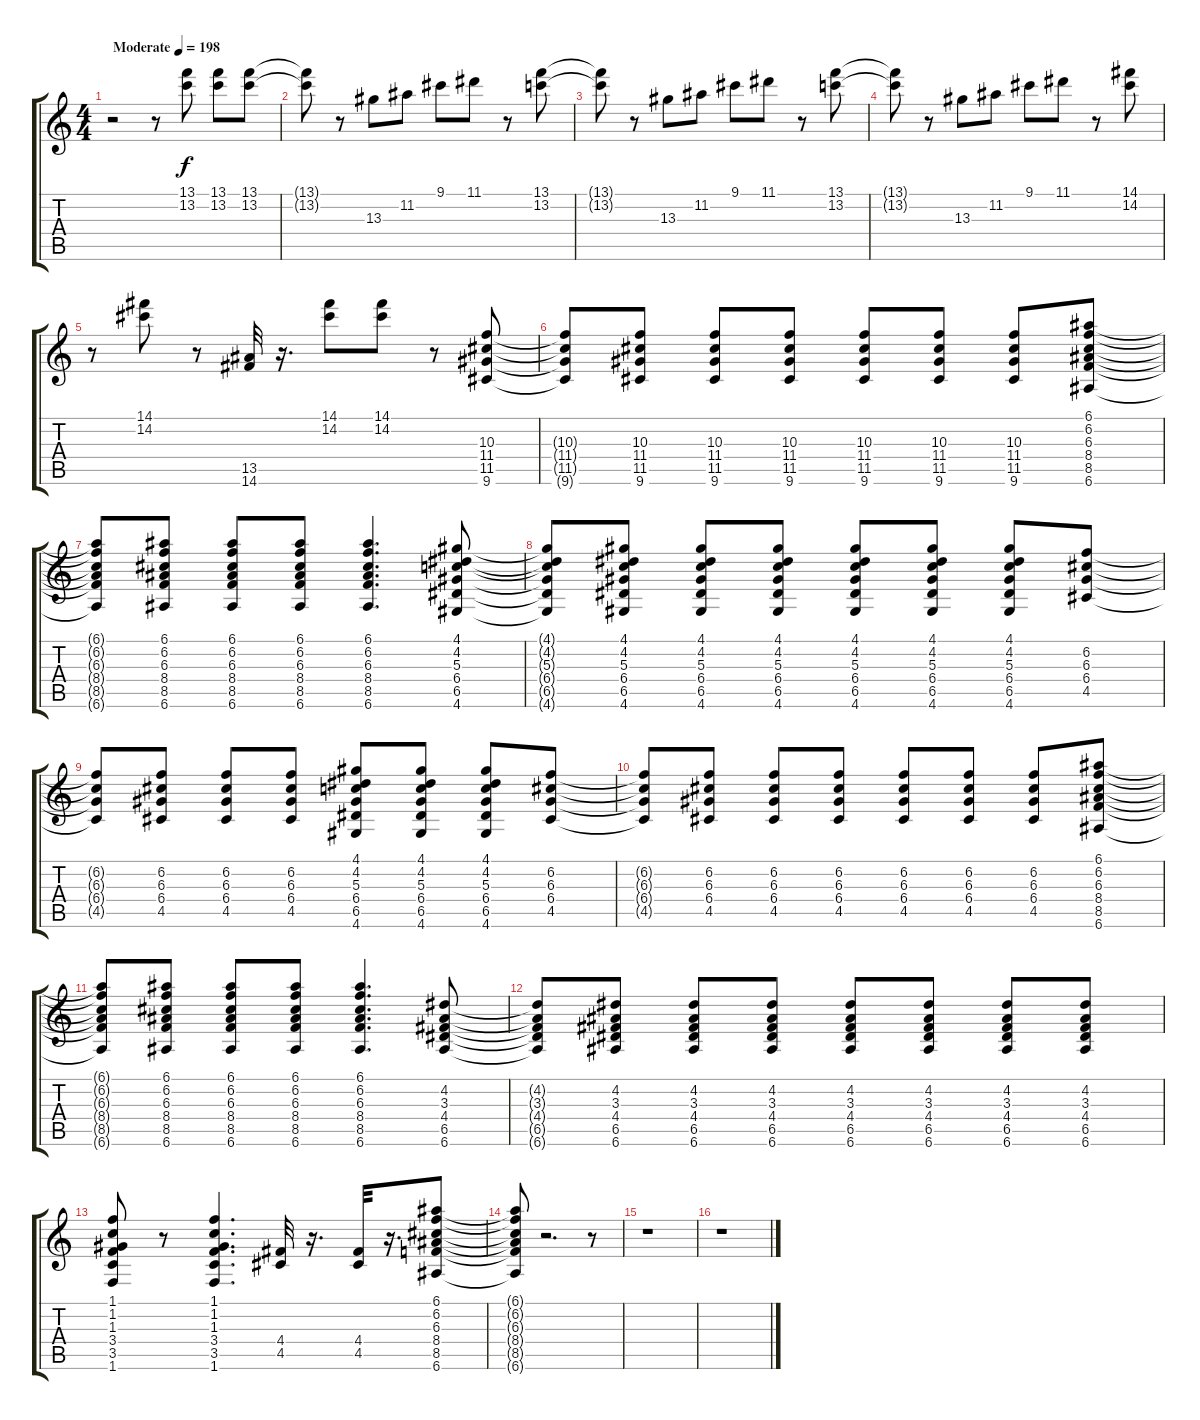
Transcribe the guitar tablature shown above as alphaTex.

\track "" {instrument electricguitarclean}
\staff {score tabs}
\tuning (E4 B3 G3 D3 A2 E2) {hide}
\ts (4 4)
\tempo (198 "Moderate")
\clef g2
\ks c
r.2{dy f instrument electricguitarclean} r.8 (13.1 13.2).8 (13.1 13.2).8 (13.1 13.2).8 |
(13.1{t} 13.2{t}).8 r.8 13.3.8 11.2.8 9.1.8 11.1.8 r.8 (13.1 13.2).8 |
(13.1{t} 13.2{t}).8 r.8 13.3.8 11.2.8 9.1.8 11.1.8 r.8 (13.1 13.2).8 |
(13.1{t} 13.2{t}).8 r.8 13.3.8 11.2.8 9.1.8 11.1.8 r.8 (14.1 14.2).8 |
r.8 (14.1 14.2).8 r.8 (13.5 14.6).32 r.16{d} (14.1 14.2).8 (14.1 14.2).8 r.8 (10.3 11.4 11.5 9.6).8 |
(10.3{t} 11.4{t} 11.5{t} 9.6{t}).8 (10.3 11.4 11.5 9.6).8 (10.3 11.4 11.5 9.6).8 (10.3 11.4 11.5 9.6).8 (10.3 11.4 11.5 9.6).8 (10.3 11.4 11.5 9.6).8 (10.3 11.4 11.5 9.6).8 (6.1 6.2 6.3 8.4 8.5 6.6).8 |
(6.1{t} 6.2{t} 6.3{t} 8.4{t} 8.5{t} 6.6{t}).8 (6.1 6.2 6.3 8.4 8.5 6.6).8 (6.1 6.2 6.3 8.4 8.5 6.6).8 (6.1 6.2 6.3 8.4 8.5 6.6).8 (6.1 6.2 6.3 8.4 8.5 6.6).4{d} (4.1 4.2 5.3 6.4 6.5 4.6).8 |
(4.1{t} 4.2{t} 5.3{t} 6.4{t} 6.5{t} 4.6{t}).8 (4.1 4.2 5.3 6.4 6.5 4.6).8 (4.1 4.2 5.3 6.4 6.5 4.6).8 (4.1 4.2 5.3 6.4 6.5 4.6).8 (4.1 4.2 5.3 6.4 6.5 4.6).8 (4.1 4.2 5.3 6.4 6.5 4.6).8 (4.1 4.2 5.3 6.4 6.5 4.6).8 (6.2 6.3 6.4 4.5).8 |
(6.2{t} 6.3{t} 6.4{t} 4.5{t}).8 (6.2 6.3 6.4 4.5).8 (6.2 6.3 6.4 4.5).8 (6.2 6.3 6.4 4.5).8 (4.1 4.2 5.3 6.4 6.5 4.6).8 (4.1 4.2 5.3 6.4 6.5 4.6).8 (4.1 4.2 5.3 6.4 6.5 4.6).8 (6.2 6.3 6.4 4.5).8 |
(6.2{t} 6.3{t} 6.4{t} 4.5{t}).8 (6.2 6.3 6.4 4.5).8 (6.2 6.3 6.4 4.5).8 (6.2 6.3 6.4 4.5).8 (6.2 6.3 6.4 4.5).8 (6.2 6.3 6.4 4.5).8 (6.2 6.3 6.4 4.5).8 (6.1 6.2 6.3 8.4 8.5 6.6).8 |
(6.1{t} 6.2{t} 6.3{t} 8.4{t} 8.5{t} 6.6{t}).8 (6.1 6.2 6.3 8.4 8.5 6.6).8 (6.1 6.2 6.3 8.4 8.5 6.6).8 (6.1 6.2 6.3 8.4 8.5 6.6).8 (6.1 6.2 6.3 8.4 8.5 6.6).4{d} (4.2 3.3 4.4 6.5 6.6).8 |
(4.2{t} 3.3{t} 4.4{t} 6.5{t} 6.6{t}).8 (4.2 3.3 4.4 6.5 6.6).8 (4.2 3.3 4.4 6.5 6.6).8 (4.2 3.3 4.4 6.5 6.6).8 (4.2 3.3 4.4 6.5 6.6).8 (4.2 3.3 4.4 6.5 6.6).8 (4.2 3.3 4.4 6.5 6.6).8 (4.2 3.3 4.4 6.5 6.6).8 |
(1.1 1.2 1.3 3.4 3.5 1.6).8 r.8 (1.1 1.2 1.3 3.4 3.5 1.6).4{d} (4.4 4.5).32 r.16{d} (4.4 4.5).32 r.16{d} (6.1 6.2 6.3 8.4 8.5 6.6).8 |
(6.1{t} 6.2{t} 6.3{t} 8.4{t} 8.5{t} 6.6{t}).8 r.2{d} r.8 |
r.1 |
r.1
